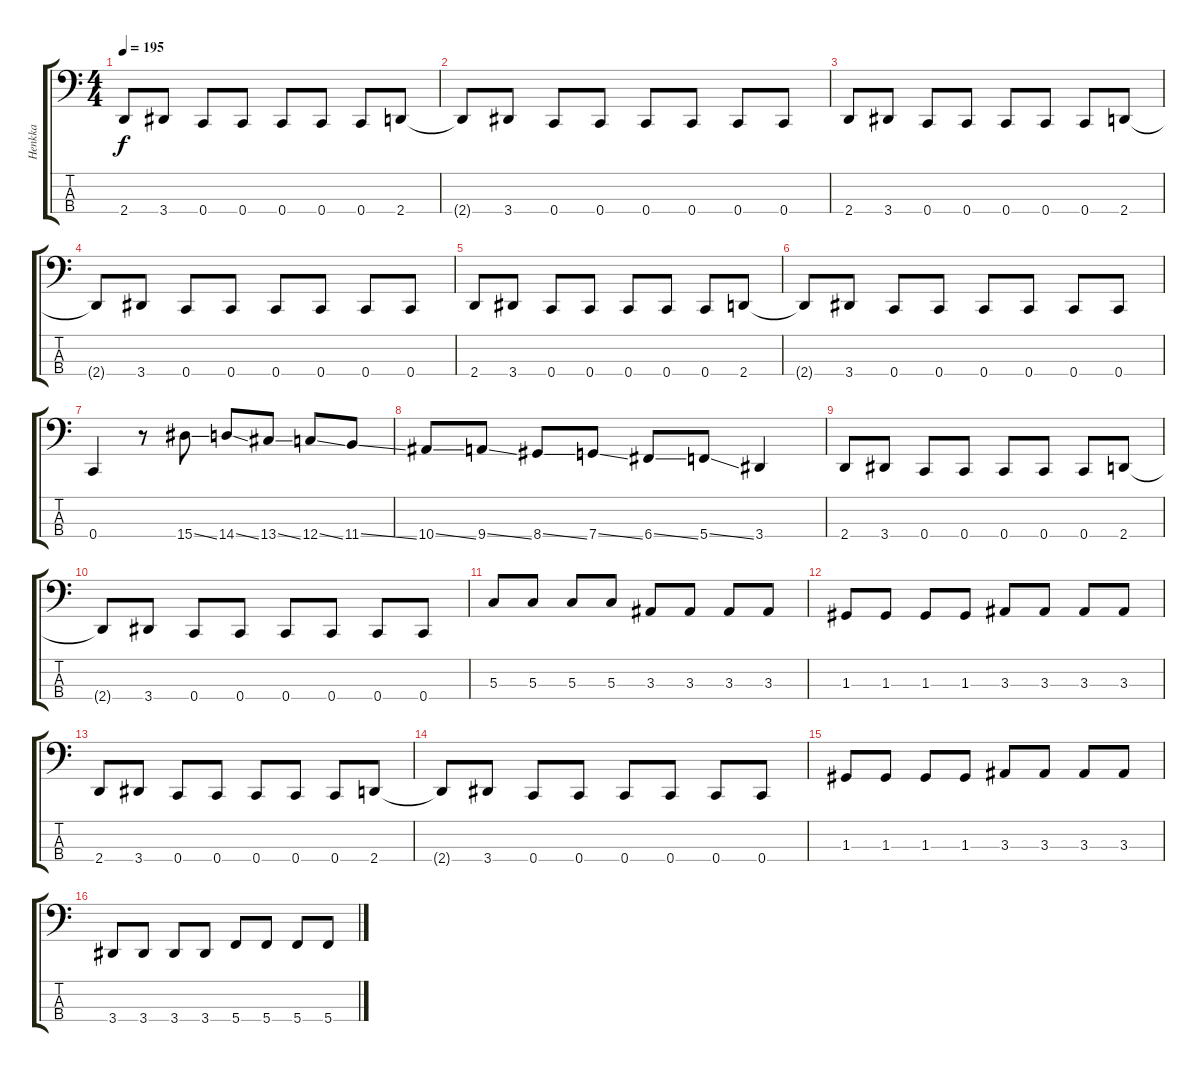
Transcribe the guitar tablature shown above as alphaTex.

\track ("Henkka" "Henkka") {instrument electricbasspick}
\staff {score tabs}
\tuning (F2 C2 G1 C1) {hide}
\ts (4 4)
\tempo 195
\clef f4
\ks c
2.4.8{dy f instrument electricbasspick} 3.4.8 0.4.8 0.4.8 0.4.8 0.4.8 0.4.8 2.4.8 |
2.4{t}.8 3.4.8 0.4.8 0.4.8 0.4.8 0.4.8 0.4.8 0.4.8 |
2.4.8 3.4.8 0.4.8 0.4.8 0.4.8 0.4.8 0.4.8 2.4.8 |
2.4{t}.8 3.4.8 0.4.8 0.4.8 0.4.8 0.4.8 0.4.8 0.4.8 |
2.4.8 3.4.8 0.4.8 0.4.8 0.4.8 0.4.8 0.4.8 2.4.8 |
2.4{t}.8 3.4.8 0.4.8 0.4.8 0.4.8 0.4.8 0.4.8 0.4.8 |
0.4.4 r.8 15.4{ss}.8 14.4{ss}.8 13.4{ss}.8 12.4{ss}.8 11.4{ss}.8 |
10.4{ss}.8 9.4{ss}.8 8.4{ss}.8 7.4{ss}.8 6.4{ss}.8 5.4{ss}.8 3.4.4 |
2.4.8 3.4.8 0.4.8 0.4.8 0.4.8 0.4.8 0.4.8 2.4.8 |
2.4{t}.8 3.4.8 0.4.8 0.4.8 0.4.8 0.4.8 0.4.8 0.4.8 |
5.3.8 5.3.8 5.3.8 5.3.8 3.3.8 3.3.8 3.3.8 3.3.8 |
1.3.8 1.3.8 1.3.8 1.3.8 3.3.8 3.3.8 3.3.8 3.3.8 |
2.4.8 3.4.8 0.4.8 0.4.8 0.4.8 0.4.8 0.4.8 2.4.8 |
2.4{t}.8 3.4.8 0.4.8 0.4.8 0.4.8 0.4.8 0.4.8 0.4.8 |
1.3.8 1.3.8 1.3.8 1.3.8 3.3.8 3.3.8 3.3.8 3.3.8 |
3.4.8 3.4.8 3.4.8 3.4.8 5.4.8 5.4.8 5.4.8 5.4.8
